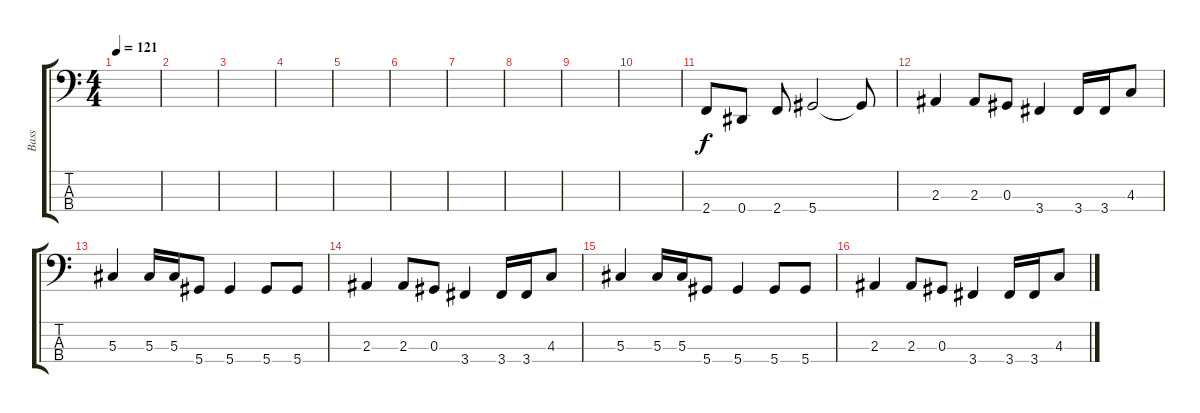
\track ("Bass" "Bass") {instrument slapbass1}
\staff {score tabs}
\tuning (Gb2 Db2 Ab1 Eb1) {hide}
\ts (4 4)
\tempo 121
\clef f4
\ks c
|
|
|
|
|
|
|
|
|
|
2.4.8 0.4.8 2.4.8 5.4.2 5.4{t}.8 |
2.3.4 2.3.8 0.3.8 3.4.4 3.4.16 3.4.16 4.3.8 |
5.3.4 5.3.16 5.3.16 5.4.8 5.4.4 5.4.8 5.4.8 |
2.3.4 2.3.8 0.3.8 3.4.4 3.4.16 3.4.16 4.3.8 |
5.3.4 5.3.16 5.3.16 5.4.8 5.4.4 5.4.8 5.4.8 |
2.3.4 2.3.8 0.3.8 3.4.4 3.4.16 3.4.16 4.3.8
